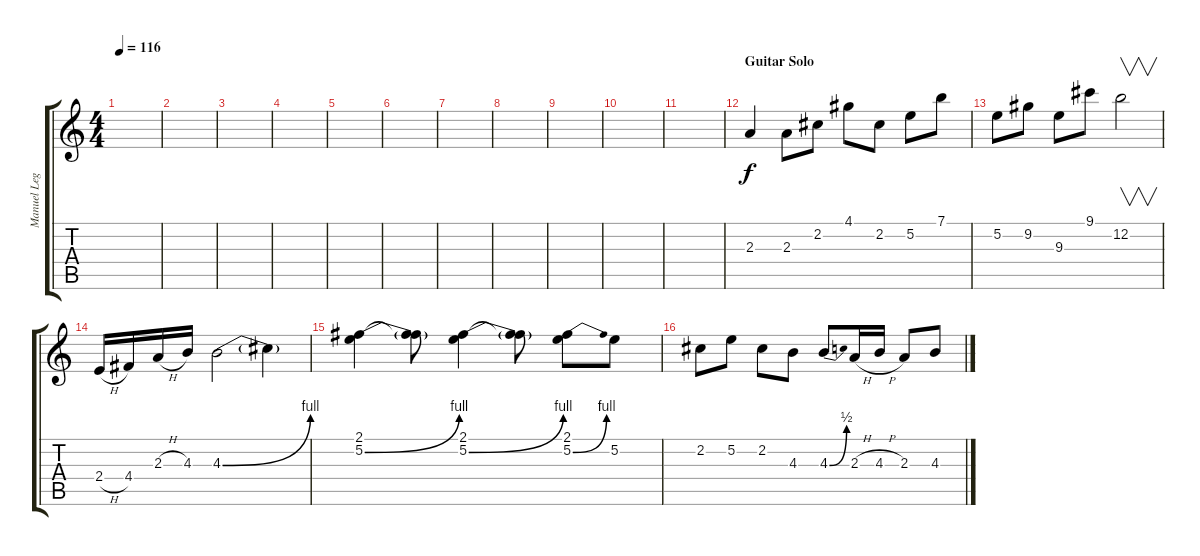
\track ("Manuel Legarda (solo guitar)" "Manuel Leg") {instrument overdrivenguitar}
\staff {score tabs}
\tuning (E4 B3 G3 D3 A2 E2) {hide}
\ts (4 4)
\tempo 116
\clef g2
\ks c
|
|
|
|
|
|
|
|
|
|
|
\section ("" "Guitar Solo")
2.3.4 2.3.8 2.2.8 4.1.8 2.2.8 5.2.8 7.1.8 |
5.2.8 9.2.8 9.3.8 9.1.8 12.2.2{v} |
2.4{h}.16 4.4.16 2.3{h}.16 4.3.16 4.3{be (bend 0 0 60 4)}.2 4.3{t}.4 |
(2.1 5.2{be (bend 0 0 60 4)}).4 (2.1{t} 5.2{t}).8 (2.1 5.2{be (bend 0 0 60 4)}).4 (2.1{t} 5.2{t}).8 (2.1 5.2{be (bend 0 0 60 4)}).8 5.2.8 |
2.2.8 5.2.8 2.2.8 4.3.8 4.3{be (bend 0 0 60 2)}.8 2.3{h}.16 4.3{h}.16 2.3.8 4.3.8
